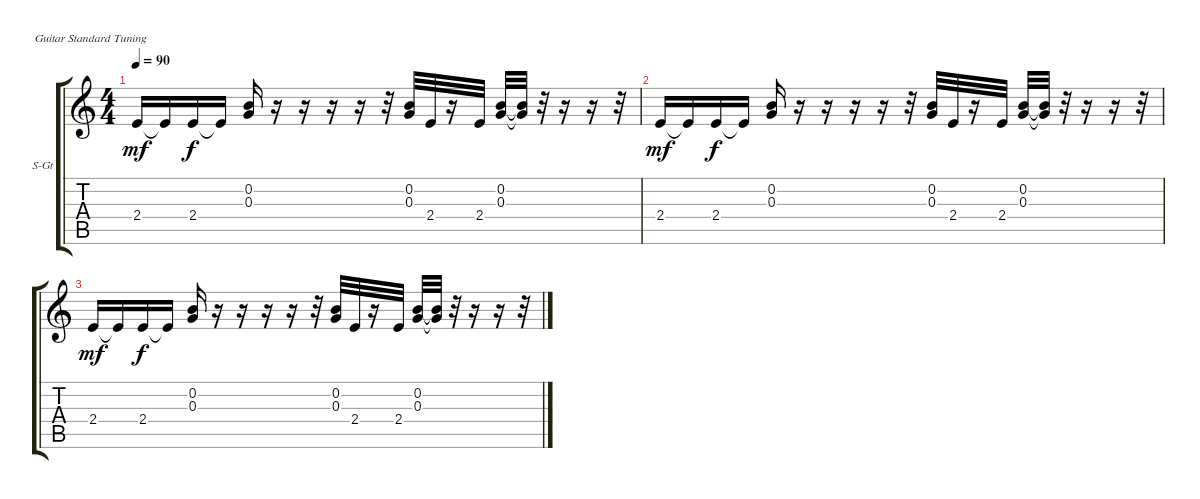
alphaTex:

\bracketExtendMode groupsimilarinstruments
\firstSystemTrackNameOrientation horizontal
\otherSystemsTrackNameOrientation horizontal
\track ("Сергей Табачников" "S-Gt") {instrument acousticguitarsteel}
\staff {score tabs}
\tuning (E4 B3 G3 D3 A2 E2)
\ts (4 4)
\tempo 90
\clef g2
\ks c
2.4.16{dy mf} 2.4{t}.16 2.4.16{dy f} 2.4{t}.16 (0.2 0.3).16 r.16 r.16 r.16 r.16 r.32 (0.2 0.3).32 2.4.32 r.16 2.4.32 (0.2 0.3).32 (0.2{t} 0.3{t}).32 r.32 r.16 r.16 r.32 |
2.4.16{dy mf} 2.4{t}.16 2.4.16{dy f} 2.4{t}.16 (0.2 0.3).16 r.16 r.16 r.16 r.16 r.32 (0.2 0.3).32 2.4.32 r.16 2.4.32 (0.2 0.3).32 (0.2{t} 0.3{t}).32 r.32 r.16 r.16 r.32 |
2.4.16{dy mf} 2.4{t}.16 2.4.16{dy f} 2.4{t}.16 (0.2 0.3).16 r.16 r.16 r.16 r.16 r.32 (0.2 0.3).32 2.4.32 r.16 2.4.32 (0.2 0.3).32 (0.2{t} 0.3{t}).32 r.32 r.16 r.16 r.32
